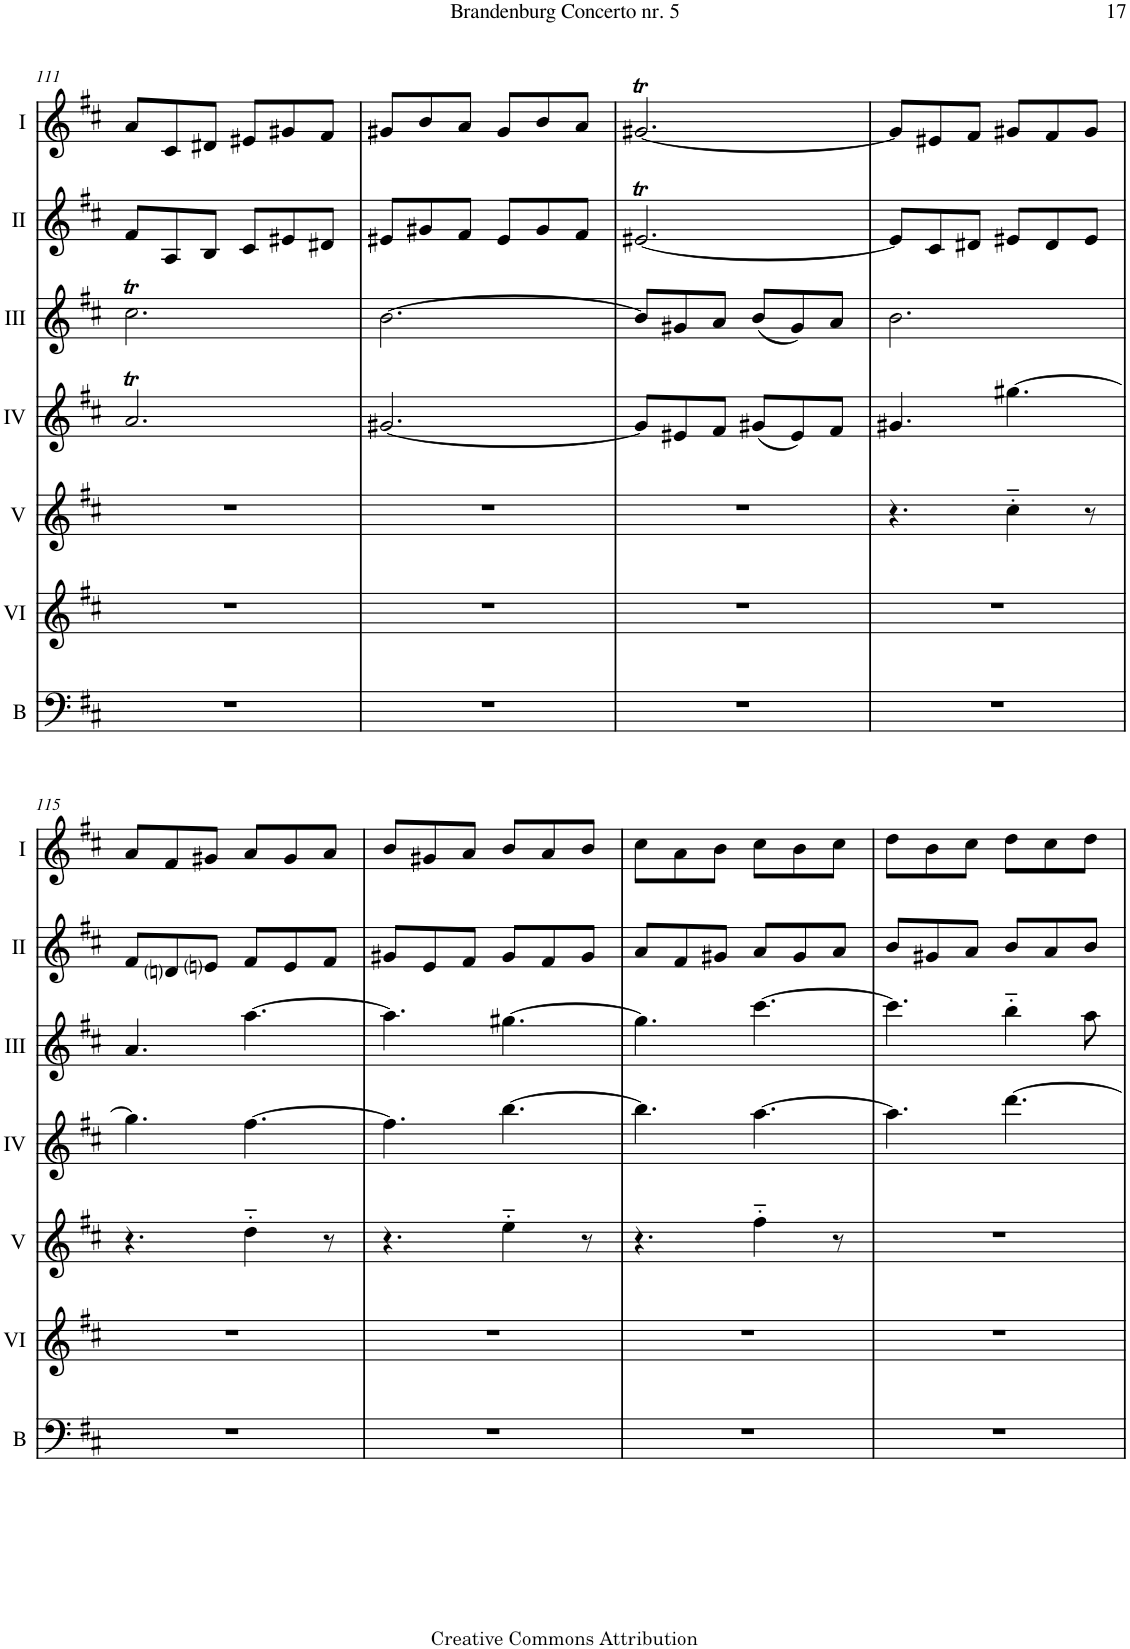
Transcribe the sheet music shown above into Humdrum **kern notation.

**kern	**kern	**kern	**kern	**kern	**kern	**kern
*part7	*part6	*part5	*part4	*part3	*part2	*part1
*staff7	*staff6	*staff5	*staff4	*staff3	*staff2	*staff1
*I"Bass	*I"Acc. 6	*I"Acc. 5	*I"Acc. 4	*I"Acc.3	*I"Acc. 2	*I"Acc. 1
*I'B	*	*	*	*	*	*
!!LO:PB:g=z
*clefF4	*clefG2	*clefG2	*clefG2	*clefG2	*clefG2	*clefG2
*Trd7c12	*Trd7c12	*	*	*	*Trd7c12	*
*k[f#c#]	*k[f#c#]	*k[f#c#]	*k[f#c#]	*k[f#c#]	*k[f#c#]	*k[f#c#]
*M6/8	*M6/8	*M6/8	*M6/8	*M6/8	*M6/8	*M6/8
=111	=111	=111	=111	=111	=111	=111
2.r	2.r	2.r	2.aT/	2.cc#t\	8f#/L	8a/L
.	.	.	.	.	8A/	8c#/
.	.	.	.	.	8B/J	8d#X/J
.	.	.	.	.	8c#/L	8e#X/L
.	.	.	.	.	8e#X/	8g#X/
.	.	.	.	.	8d#X/J	8f#/J
=112	=112	=112	=112	=112	=112	=112
2.r	2.r	2.r	[2.g#X/	[2.b\	8e#X/L	8g#X/L
.	.	.	.	.	8g#X/	8b/
.	.	.	.	.	8f#/J	8a/J
.	.	.	.	.	8e#/L	8g#/L
.	.	.	.	.	8g#/	8b/
.	.	.	.	.	8f#/J	8a/J
=113	=113	=113	=113	=113	=113	=113
2.r	2.r	2.r	8g#/L]	8b/L]	[2.e#Xt/	[2.g#Xt/
.	.	.	8e#X/	8g#X/	.	.
.	.	.	8f#/J	8a/J	.	.
.	.	.	(8g#X/L	(8b/L	.	.
.	.	.	8e#/)	8g#/)	.	.
.	.	.	8f#/J	8a/J	.	.
=114	=114	=114	=114	=114	=114	=114
2.r	2.r	4.r	4.g#X/	2.b\	8e#/L]	8g#/L]
.	.	.	.	.	8c#/	8e#X/
.	.	.	.	.	8d#X/J	8f#/J
.	.	4cc#'~\	[4.gg#X\	.	8e#X/L	8g#X/L
.	.	.	.	.	8d#/	8f#/
.	.	8r	.	.	8e#/J	8g#/J
!!LO:LB:g=z
=115	=115	=115	=115	=115	=115	=115
2.r	2.r	4.r	4.gg#\]	4.a/	8f#/L	8a/L
.	.	.	.	.	8dni/	8f#/
.	.	.	.	.	8eni/J	8g#X/J
.	.	4dd'~\	[4.ff#\	[4.aa\	8f#/L	8a/L
.	.	.	.	.	8e/	8g#/
.	.	8r	.	.	8f#/J	8a/J
=116	=116	=116	=116	=116	=116	=116
2.r	2.r	4.r	4.ff#\]	4.aa\]	8g#X/L	8b/L
.	.	.	.	.	8e/	8g#X/
.	.	.	.	.	8f#/J	8a/J
.	.	4ee'~\	[4.bb\	[4.gg#X\	8g#/L	8b/L
.	.	.	.	.	8f#/	8a/
.	.	8r	.	.	8g#/J	8b/J
=117	=117	=117	=117	=117	=117	=117
2.r	2.r	4.r	4.bb\]	4.gg#\]	8a/L	8cc#\L
.	.	.	.	.	8f#/	8a\
.	.	.	.	.	8g#X/J	8b\J
.	.	4ff#'~\	[4.aa\	[4.ccc#\	8a/L	8cc#\L
.	.	.	.	.	8g#/	8b\
.	.	8r	.	.	8a/J	8cc#\J
=118	=118	=118	=118	=118	=118	=118
2.r	2.r	2.r	4.aa\]	4.ccc#\]	8b/L	8dd\L
.	.	.	.	.	8g#X/	8b\
.	.	.	.	.	8a/J	8cc#\J
.	.	.	[4.ddd\	4bb'~\	8b/L	8dd\L
.	.	.	.	.	8a/	8cc#\
.	.	.	.	8aa\	8b/J	8dd\J
=	=	=	=	=	=	=
*-	*-	*-	*-	*-	*-	*-
